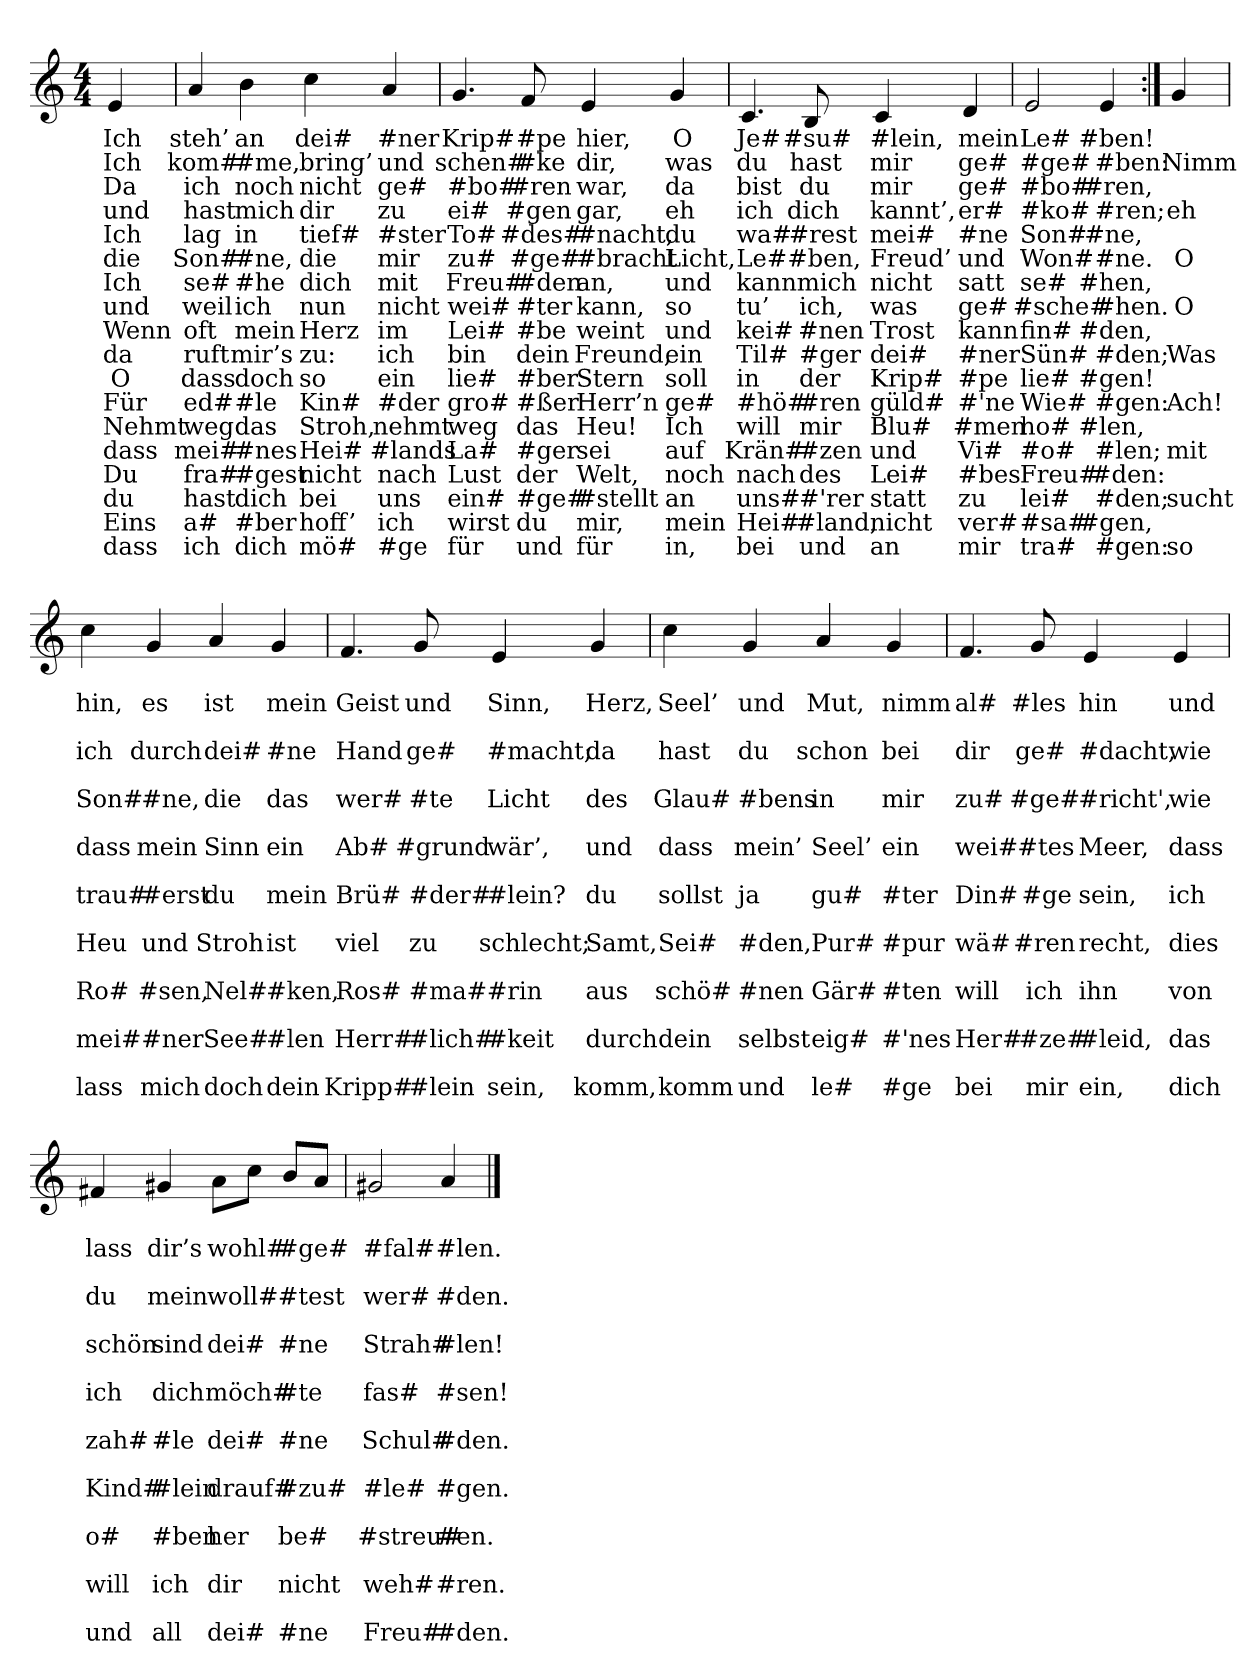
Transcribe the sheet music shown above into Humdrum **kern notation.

**kern	**text	**text	**text	**text	**text	**text	**text	**text	**text	**text	**text	**text	**text	**text	**text	**text	**text	**text
*part1	*part1	*part1	*part1	*part1	*part1	*part1	*part1	*part1	*part1	*part1	*part1	*part1	*part1	*part1	*part1	*part1	*part1	*part1
*staff1	*staff1	*staff1	*staff1	*staff1	*staff1	*staff1	*staff1	*staff1	*staff1	*staff1	*staff1	*staff1	*staff1	*staff1	*staff1	*staff1	*staff1	*staff1
*clefG2	*	*	*	*	*	*	*	*	*	*	*	*	*	*	*	*	*	*
*M4/4	*	*	*	*	*	*	*	*	*	*	*	*	*	*	*	*	*	*
=	=	=	=	=	=	=	=	=	=	=	=	=	=	=	=	=	=	=
4e	Ich	Ich	Da	und	Ich	die	Ich	und	Wenn	da	O	Für	Nehmt	dass	Du	du	Eins	dass
=	=	=	=	=	=	=	=	=	=	=	=	=	=	=	=	=	=	=
4a	steh’	kom#	ich	hast	lag	Son#	se#	weil	oft	ruft	dass	ed#	weg	mei#	fra#	hast	a#	ich
4b	an	#me,	noch	mich	in	#ne,	#he	ich	mein	mir’s	doch	#le	das	#nes	#gest	dich	#ber	dich
4cc	dei#	bring’	nicht	dir	tief#	die	dich	nun	Herz	zu:	so	Kin#	Stroh,	Hei#	nicht	bei	hoff’	mö#
4a	#ner	und	ge#	zu	#ster	mir	mit	nicht	im	ich	ein	#der	nehmt	#lands	nach	uns	ich	#ge
=	=	=	=	=	=	=	=	=	=	=	=	=	=	=	=	=	=	=
4.g	Krip#	schen#	#bo#	ei#	To#	zu#	Freu#	wei#	Lei#	bin	lie#	gro#	weg	La#	Lust	ein#	wirst	für
8f	#pe	#ke	#ren	#gen	#des#	#ge#	#den	#ter	#be	dein	#ber	#ßer	das	#ger	der	#ge#	du	und
4e	hier,	dir,	war,	gar,	#nacht,	#bracht	an,	kann,	weint	Freund,	Stern	Herr’n	Heu!	sei	Welt,	#stellt	mir,	für
4g	O	was	da	eh	du	Licht,	und	so	und	ein	soll	ge#	Ich	auf	noch	an	mein	in,
=	=	=	=	=	=	=	=	=	=	=	=	=	=	=	=	=	=	=
4.c	Je#	du	bist	ich	wa#	Le#	kann	tu’	kei#	Til#	in	#hö#	will	Krän#	nach	uns#	Hei#	bei
8B	#su#	hast	du	dich	#rest	#ben,	mich	ich,	#nen	#ger	der	#ren	mir	#zen	des	#'rer	#land,	und
4c	#lein,	mir	mir	kannt’,	mei#	Freud’	nicht	was	Trost	dei#	Krip#	güld#	Blu#	und	Lei#	statt	nicht	an
4d	mein	ge#	ge#	er#	#ne	und	satt	ge#	kann	#ner	#pe	#'ne	#men	Vi#	#bes	zu	ver#	mir
=	=	=	=	=	=	=	=	=	=	=	=	=	=	=	=	=	=	=
2e	Le#	#ge#	#bo#	#ko#	Son#	Won#	se#	#sche#	fin#	Sün#	lie#	Wie#	ho#	#o#	Freu#	lei#	#sa#	tra#
4e	#ben!	#ben:	#ren,	#ren;	#ne,	#ne.	#hen,	#hen.	#den,	#den;	#gen!	#gen:	#len,	#len;	#den:	#den;	#gen,	#gen:
=:|!	=:|!	=:|!	=:|!	=:|!	=:|!	=:|!	=:|!	=:|!	=:|!	=:|!	=:|!	=:|!	=:|!	=:|!	=:|!	=:|!	=:|!	=:|!
4g	.	Nimm	.	eh	.	O	.	O	.	Was	.	Ach!	.	mit	.	sucht	.	so
=	=	=	=	=	=	=	=	=	=	=	=	=	=	=	=	=	=	=
4cc	.	hin,	.	ich	.	Son#	.	dass	.	trau#	.	Heu	.	Ro#	.	mei#	.	lass
4g	.	es	.	durch	.	#ne,	.	mein	.	#erst	.	und	.	#sen,	.	#ner	.	mich
4a	.	ist	.	dei#	.	die	.	Sinn	.	du	.	Stroh	.	Nel#	.	See#	.	doch
4g	.	mein	.	#ne	.	das	.	ein	.	mein	.	ist	.	#ken,	.	#len	.	dein
=	=	=	=	=	=	=	=	=	=	=	=	=	=	=	=	=	=	=
4.f	.	Geist	.	Hand	.	wer#	.	Ab#	.	Brü#	.	viel	.	Ros#	.	Herr#	.	Kripp#
8g	.	und	.	ge#	.	#te	.	#grund	.	#der#	.	zu	.	#ma#	.	#lich#	.	#lein
4e	.	Sinn,	.	#macht;	.	Licht	.	wär’,	.	#lein?	.	schlecht;	.	#rin	.	#keit	.	sein,
4g	.	Herz,	.	da	.	des	.	und	.	du	.	Samt,	.	aus	.	durch	.	komm,
=	=	=	=	=	=	=	=	=	=	=	=	=	=	=	=	=	=	=
4cc	.	Seel’	.	hast	.	Glau#	.	dass	.	sollst	.	Sei#	.	schö#	.	dein	.	komm
4g	.	und	.	du	.	#bens	.	mein’	.	ja	.	#den,	.	#nen	.	selbst	.	und
4a	.	Mut,	.	schon	.	in	.	Seel’	.	gu#	.	Pur#	.	Gär#	.	eig#	.	le#
4g	.	nimm	.	bei	.	mir	.	ein	.	#ter	.	#pur	.	#ten	.	#'nes	.	#ge
=	=	=	=	=	=	=	=	=	=	=	=	=	=	=	=	=	=	=
4.f	.	al#	.	dir	.	zu#	.	wei#	.	Din#	.	wä#	.	will	.	Her#	.	bei
8g	.	#les	.	ge#	.	#ge#	.	#tes	.	#ge	.	#ren	.	ich	.	#ze#	.	mir
4e	.	hin	.	#dacht,	.	#richt',	.	Meer,	.	sein,	.	recht,	.	ihn	.	#leid,	.	ein,
4e	.	und	.	wie	.	wie	.	dass	.	ich	.	dies	.	von	.	das	.	dich
=	=	=	=	=	=	=	=	=	=	=	=	=	=	=	=	=	=	=
4f#X	.	lass	.	du	.	schön	.	ich	.	zah#	.	Kind#	.	o#	.	will	.	und
4g#X	.	dir’s	.	mein	.	sind	.	dich	.	#le	.	#lein	.	#ben	.	ich	.	all
8aL	.	wohl#	.	woll#	.	dei#	.	möch#	.	dei#	.	drauf#	.	her	.	dir	.	dei#
8ccJ	.	.	.	.	.	.	.	.	.	.	.	.	.	.	.	.	.	.
8bL	.	#ge#	.	#test	.	#ne	.	#te	.	#ne	.	#zu#	.	be#	.	nicht	.	#ne
8aJ	.	.	.	.	.	.	.	.	.	.	.	.	.	.	.	.	.	.
=	=	=	=	=	=	=	=	=	=	=	=	=	=	=	=	=	=	=
2g#X	.	#fal#	.	wer#	.	Strah#	.	fas#	.	Schul#	.	#le#	.	#streu#	.	weh#	.	Freu#
4a	.	#len.	.	#den.	.	#len!	.	#sen!	.	#den.	.	#gen.	.	#en.	.	#ren.	.	#den.
==	==	==	==	==	==	==	==	==	==	==	==	==	==	==	==	==	==	==
*-	*-	*-	*-	*-	*-	*-	*-	*-	*-	*-	*-	*-	*-	*-	*-	*-	*-	*-
